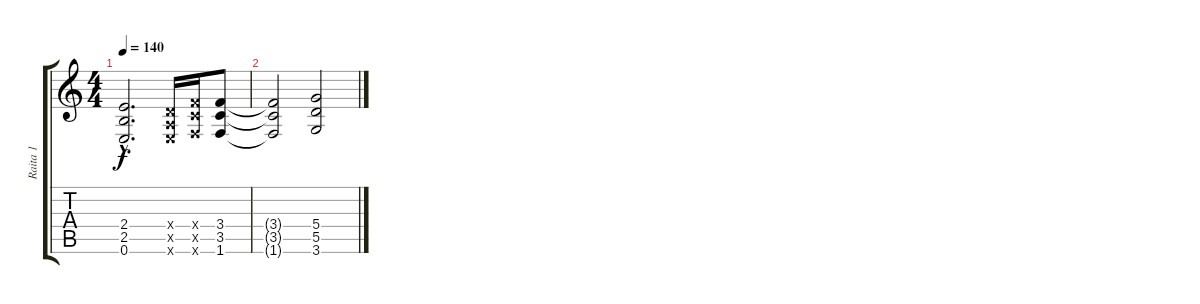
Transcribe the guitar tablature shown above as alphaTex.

\track ("Raita 1" "Raita 1") {instrument distortionguitar}
\staff {score tabs}
\tuning (E4 B3 G3 D3 A2 E2) {hide}
\ts (4 4)
\tempo 140
\clef g2
\ks c
(2.4{hac} 2.5{hac} 0.6{hac}).2{d dy f} (0.4{x} 0.5{x} 0.6{x}).16 (3.4{x} 3.5{x} 1.6{x}).16 (3.4 3.5 1.6).8 |
(3.4{t} 3.5{t} 1.6{t}).2 (5.4 5.5 3.6).2
